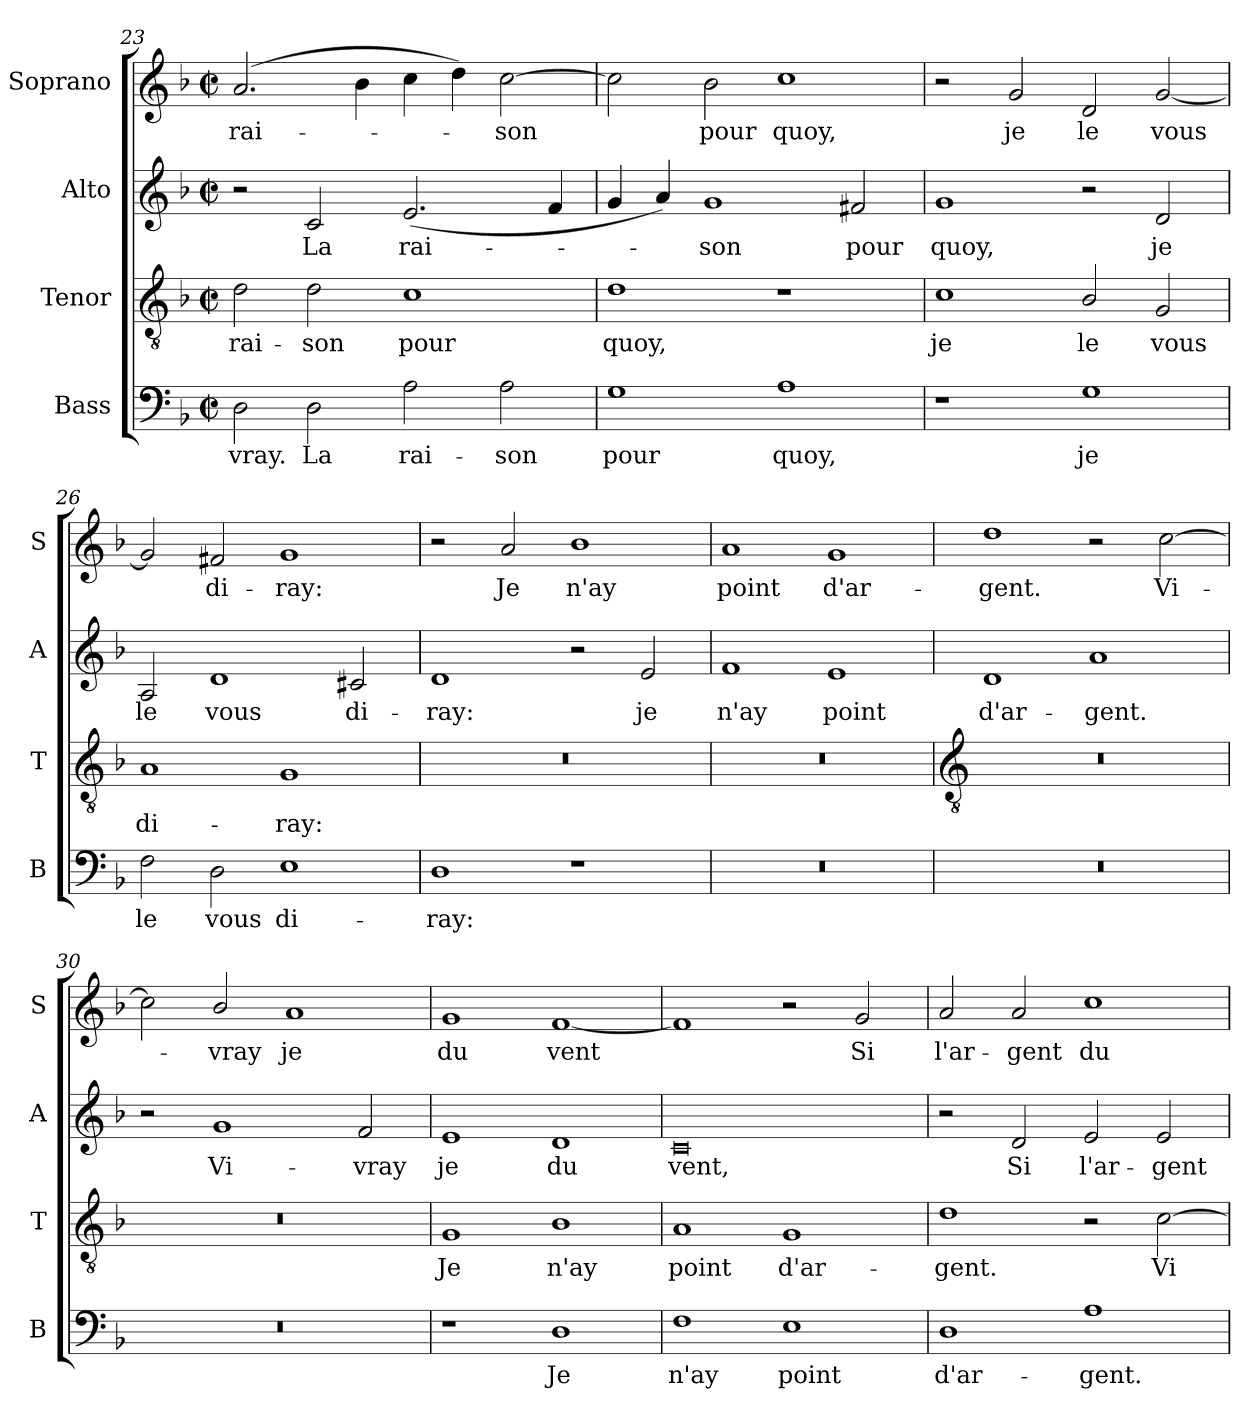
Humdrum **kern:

**kern	**text	**kern	**text	**kern	**text	**kern	**text
*part4	*part4	*part3	*part3	*part2	*part2	*part1	*part1
*staff4	*staff4	*staff3	*staff3	*staff2	*staff2	*staff1	*staff1
*I"Bass	*	*I"Tenor	*	*I"Alto	*	*I"Soprano	*
*I'B	*	*I'T	*	*I'A	*	*I'S	*
*clefF4	*	*clefGv2	*	*clefG2	*	*clefG2	*
*k[b-]	*	*k[b-]	*	*k[b-]	*	*k[b-]	*
*F:	*	*F:	*	*F:	*	*F:	*
*M4/2	*	*M4/2	*	*M4/2	*	*M4/2	*
*met(c|)	*	*met(c|)	*	*met(c|)	*	*met(c|)	*
=23	=23	=23	=23	=23	=23	=23	=23
!	!LO:LY:b	!	!LO:LY:b	!	!	!	!LO:LY:b
2D	-vray.	2d	rai-	2r	.	(>2.a	rai-
!	!LO:LY:b	!	!LO:LY:b	!	!LO:LY:b	!	!
2D	La	2d	-son	2c	La	.	.
.	.	.	.	.	.	4b-	.
!	!LO:LY:b	!	!LO:LY:b	!	!LO:LY:b	!	!
2A	rai-	1c	pour	(<2.e	rai-	4cc	.
.	.	.	.	.	.	4dd)	.
!	!LO:LY:b	!	!	!	!	!	!LO:LY:b
2A	-son	.	.	.	.	[2cc	son
.	.	.	.	4f	.	.	.
=24	=24	=24	=24	=24	=24	=24	=24
!	!LO:LY:b	!	!LO:LY:b	!	!	!	!
1G	pour	1d	quoy,	4g	.	2cc]	.
.	.	.	.	4a)	.	.	.
!	!	!	!	!	!LO:LY:b	!	!LO:LY:b
.	.	.	.	1g	son	2b-	pour
!	!LO:LY:b	!	!	!	!	!	!LO:LY:b
1A	quoy,	1r	.	.	.	1cc	quoy,
!	!	!	!	!	!LO:LY:b	!	!
.	.	.	.	2f#X	pour	.	.
=25	=25	=25	=25	=25	=25	=25	=25
!	!	!	!LO:LY:b	!	!LO:LY:b	!	!
1r	.	1c	je	1g	quoy,	2r	.
!	!	!	!	!	!	!	!LO:LY:b
.	.	.	.	.	.	2g	je
!	!LO:LY:b	!	!LO:LY:b	!	!	!	!LO:LY:b
1G	je	2B-/	le	2r	.	2d	le
!	!	!	!LO:LY:b	!	!LO:LY:b	!	!LO:LY:b
.	.	2G	vous	2d	je	[2g	vous
=26	=26	=26	=26	=26	=26	=26	=26
!	!LO:LY:b	!	!LO:LY:b	!	!LO:LY:b	!	!
2F	le	1A	di-	2A	le	2g]	.
!	!LO:LY:b	!	!	!	!LO:LY:b	!	!LO:LY:b
2D	vous	.	.	1d	vous	2f#X	di-
!	!LO:LY:b	!	!LO:LY:b	!	!	!	!LO:LY:b
1E	di-	1G	-ray:	.	.	1g	-ray:
!	!	!	!	!	!LO:LY:b	!	!
.	.	.	.	2c#X	di-	.	.
=27	=27	=27	=27	=27	=27	=27	=27
!	!LO:LY:b	!	!	!	!LO:LY:b	!	!
1D	-ray:	0r	.	1d	-ray:	2r	.
!	!	!	!	!	!	!	!LO:LY:b
.	.	.	.	.	.	2a	Je
!	!	!	!	!	!	!	!LO:LY:b
1r	.	.	.	2r	.	1b-	n'ay
!	!	!	!	!	!LO:LY:b	!	!
.	.	.	.	2e	je	.	.
=28	=28	=28	=28	=28	=28	=28	=28
!	!	!	!	!	!LO:LY:b	!	!LO:LY:b
0r	.	0r	.	1f	n'ay	1a	point
!	!	!	!	!	!LO:LY:b	!	!LO:LY:b
.	.	.	.	1e	point	1g	d'ar-
!!LO:LB:g=z
=29	=29	=29	=29	=29	=29	=29	=29
*	*	*clefGv2	*	*	*	*	*
!	!	!	!	!	!LO:LY:b	!	!LO:LY:b
0r	.	0r	.	1d	d'ar-	1dd	-gent.
!	!	!	!	!	!LO:LY:b	!	!
.	.	.	.	1a	-gent.	2r	.
!	!	!	!	!	!	!	!LO:LY:b
.	.	.	.	.	.	[2cc	Vi-
=30	=30	=30	=30	=30	=30	=30	=30
0r	.	0r	.	2r	.	2cc]	.
!	!	!	!	!	!LO:LY:b	!	!LO:LY:b
.	.	.	.	1g	Vi-	2b-/	vray
!	!	!	!	!	!	!	!LO:LY:b
.	.	.	.	.	.	1a	je
!	!	!	!	!	!LO:LY:b	!	!
.	.	.	.	2f	-vray	.	.
=31	=31	=31	=31	=31	=31	=31	=31
!	!	!	!LO:LY:b	!	!LO:LY:b	!	!LO:LY:b
1r	.	1G	Je	1e	je	1g	du
!	!LO:LY:b	!	!LO:LY:b	!	!LO:LY:b	!	!LO:LY:b
1D	Je	1B-	n'ay	1d	du	[1f	vent
=32	=32	=32	=32	=32	=32	=32	=32
!	!LO:LY:b	!	!LO:LY:b	!	!LO:LY:b	!	!
1F	n'ay	1A	point	0c	vent,	1f]	.
!	!LO:LY:b	!	!LO:LY:b	!	!	!	!
1E	point	1G	d'ar-	.	.	2r	.
!	!	!	!	!	!	!	!LO:LY:b
.	.	.	.	.	.	2g	Si
=33	=33	=33	=33	=33	=33	=33	=33
!	!LO:LY:b	!	!LO:LY:b	!	!	!	!LO:LY:b
1D	d'ar-	1d	-gent.	2r	.	2a	l'ar-
!	!	!	!	!	!LO:LY:b	!	!LO:LY:b
.	.	.	.	2d	Si	2a	-gent
!	!LO:LY:b	!	!	!	!LO:LY:b	!	!LO:LY:b
1A	-gent.	2r	.	2e	l'ar-	1cc	du
!	!	!	!LO:LY:b	!	!LO:LY:b	!	!
.	.	[2c	Vi-	2e	-gent	.	.
=	=	=	=	=	=	=	=
*-	*-	*-	*-	*-	*-	*-	*-
